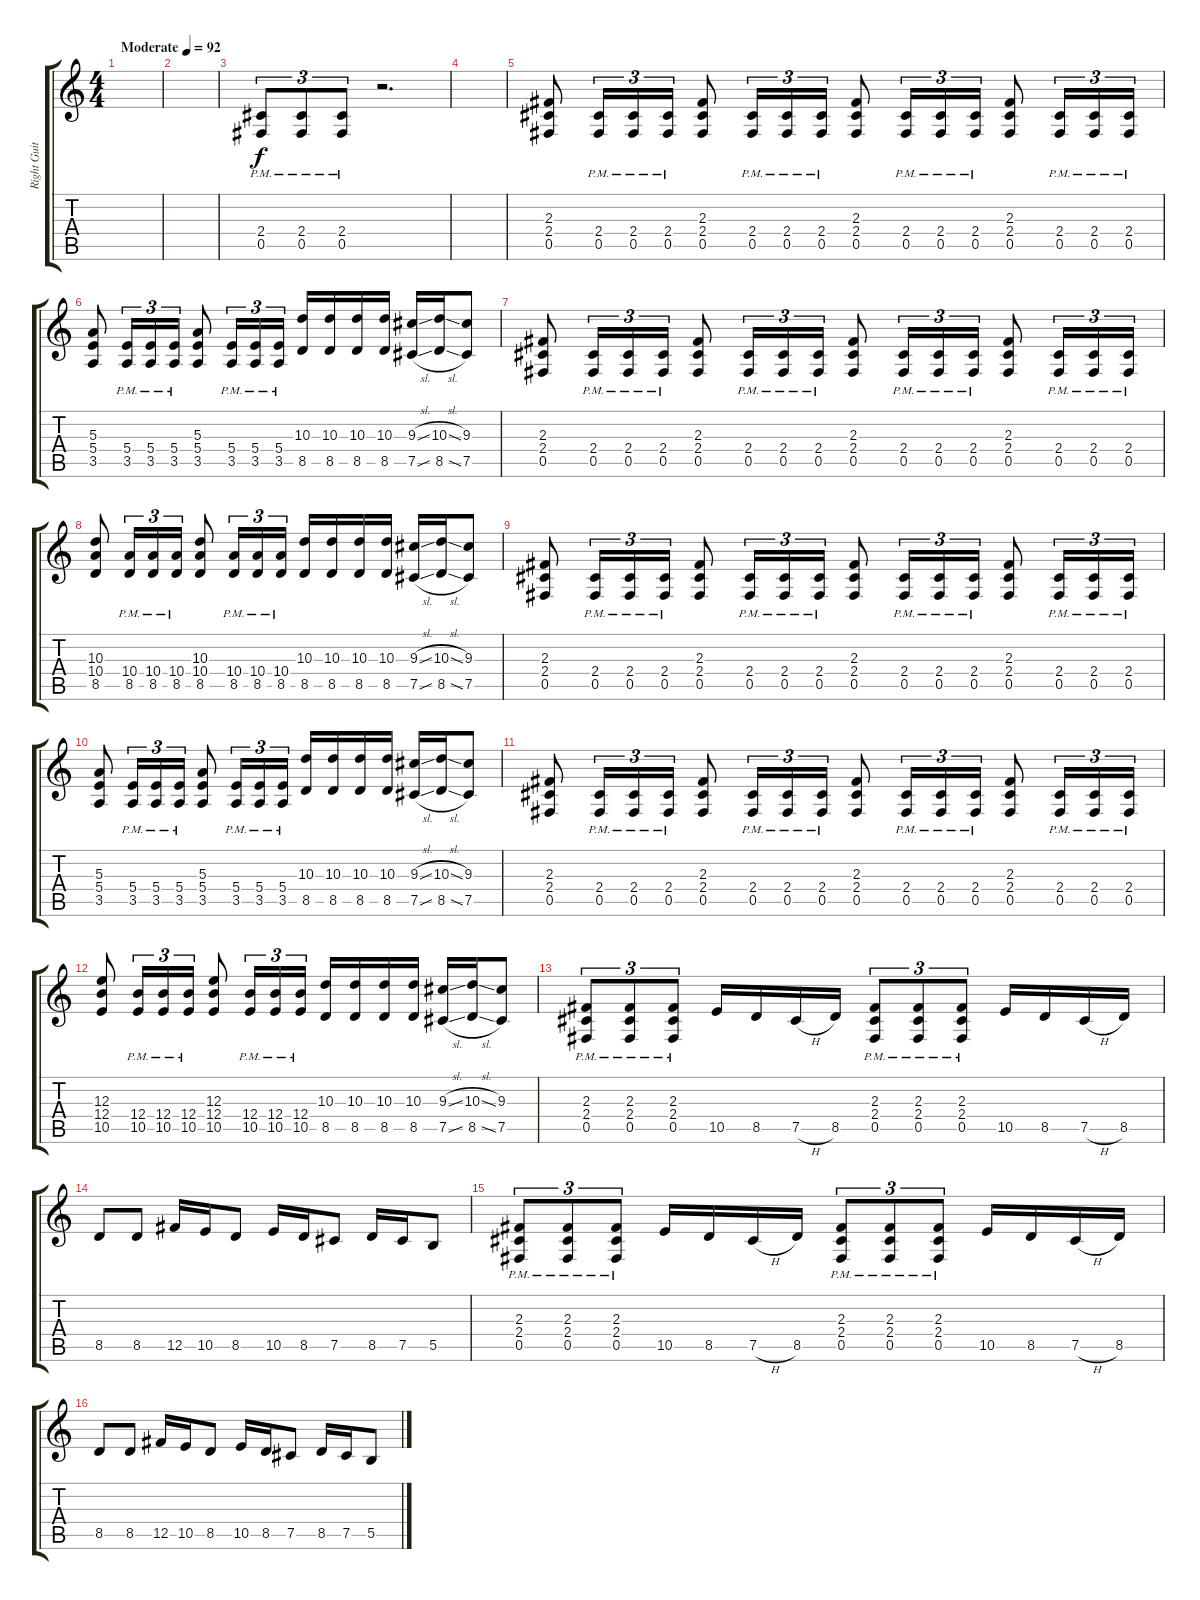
\track ("Right Guitar" "Right Guit") {instrument distortionguitar}
\staff {score tabs}
\tuning (Db4 Ab3 E3 B2 Gb2 B1) {hide}
\ts (4 4)
\tempo (92 "Moderate")
\clef g2
\ks c
|
|
(2.4{pm} 0.5{pm}).8{tu (3 2)} (2.4{pm} 0.5{pm}).8{tu (3 2)} (2.4{pm} 0.5{pm}).8{tu (3 2)} r.2{d} |
|
(2.3 2.4 0.5).8 (2.4{pm} 0.5{pm}).16{tu (3 2)} (2.4{pm} 0.5{pm}).16{tu (3 2)} (2.4{pm} 0.5{pm}).16{tu (3 2)} (2.3 2.4 0.5).8 (2.4{pm} 0.5{pm}).16{tu (3 2)} (2.4{pm} 0.5{pm}).16{tu (3 2)} (2.4{pm} 0.5{pm}).16{tu (3 2)} (2.3 2.4 0.5).8 (2.4{pm} 0.5{pm}).16{tu (3 2)} (2.4{pm} 0.5{pm}).16{tu (3 2)} (2.4{pm} 0.5{pm}).16{tu (3 2)} (2.3 2.4 0.5).8 (2.4{pm} 0.5{pm}).16{tu (3 2)} (2.4{pm} 0.5{pm}).16{tu (3 2)} (2.4{pm} 0.5{pm}).16{tu (3 2)} |
(5.3 5.4 3.5).8 (5.4{pm} 3.5{pm}).16{tu (3 2)} (5.4{pm} 3.5{pm}).16{tu (3 2)} (5.4{pm} 3.5{pm}).16{tu (3 2)} (5.3 5.4 3.5).8 (5.4{pm} 3.5{pm}).16{tu (3 2)} (5.4{pm} 3.5{pm}).16{tu (3 2)} (5.4{pm} 3.5{pm}).16{tu (3 2)} (10.3 8.5).16 (10.3 8.5).16 (10.3 8.5).16 (10.3 8.5).16 (9.3{sl} 7.5{sl}).16 (10.3{sl} 8.5{sl}).16 (9.3 7.5).8 |
(2.3 2.4 0.5).8 (2.4{pm} 0.5{pm}).16{tu (3 2)} (2.4{pm} 0.5{pm}).16{tu (3 2)} (2.4{pm} 0.5{pm}).16{tu (3 2)} (2.3 2.4 0.5).8 (2.4{pm} 0.5{pm}).16{tu (3 2)} (2.4{pm} 0.5{pm}).16{tu (3 2)} (2.4{pm} 0.5{pm}).16{tu (3 2)} (2.3 2.4 0.5).8 (2.4{pm} 0.5{pm}).16{tu (3 2)} (2.4{pm} 0.5{pm}).16{tu (3 2)} (2.4{pm} 0.5{pm}).16{tu (3 2)} (2.3 2.4 0.5).8 (2.4{pm} 0.5{pm}).16{tu (3 2)} (2.4{pm} 0.5{pm}).16{tu (3 2)} (2.4{pm} 0.5{pm}).16{tu (3 2)} |
(10.3 10.4 8.5).8 (10.4{pm} 8.5{pm}).16{tu (3 2)} (10.4{pm} 8.5{pm}).16{tu (3 2)} (10.4{pm} 8.5{pm}).16{tu (3 2)} (10.3 10.4 8.5).8 (10.4{pm} 8.5{pm}).16{tu (3 2)} (10.4{pm} 8.5{pm}).16{tu (3 2)} (10.4{pm} 8.5{pm}).16{tu (3 2)} (10.3 8.5).16 (10.3 8.5).16 (10.3 8.5).16 (10.3 8.5).16 (9.3{sl} 7.5{sl}).16 (10.3{sl} 8.5{sl}).16 (9.3 7.5).8 |
(2.3 2.4 0.5).8 (2.4{pm} 0.5{pm}).16{tu (3 2)} (2.4{pm} 0.5{pm}).16{tu (3 2)} (2.4{pm} 0.5{pm}).16{tu (3 2)} (2.3 2.4 0.5).8 (2.4{pm} 0.5{pm}).16{tu (3 2)} (2.4{pm} 0.5{pm}).16{tu (3 2)} (2.4{pm} 0.5{pm}).16{tu (3 2)} (2.3 2.4 0.5).8 (2.4{pm} 0.5{pm}).16{tu (3 2)} (2.4{pm} 0.5{pm}).16{tu (3 2)} (2.4{pm} 0.5{pm}).16{tu (3 2)} (2.3 2.4 0.5).8 (2.4{pm} 0.5{pm}).16{tu (3 2)} (2.4{pm} 0.5{pm}).16{tu (3 2)} (2.4{pm} 0.5{pm}).16{tu (3 2)} |
(5.3 5.4 3.5).8 (5.4{pm} 3.5{pm}).16{tu (3 2)} (5.4{pm} 3.5{pm}).16{tu (3 2)} (5.4{pm} 3.5{pm}).16{tu (3 2)} (5.3 5.4 3.5).8 (5.4{pm} 3.5{pm}).16{tu (3 2)} (5.4{pm} 3.5{pm}).16{tu (3 2)} (5.4{pm} 3.5{pm}).16{tu (3 2)} (10.3 8.5).16 (10.3 8.5).16 (10.3 8.5).16 (10.3 8.5).16 (9.3{sl} 7.5{sl}).16 (10.3{sl} 8.5{sl}).16 (9.3 7.5).8 |
(2.3 2.4 0.5).8 (2.4{pm} 0.5{pm}).16{tu (3 2)} (2.4{pm} 0.5{pm}).16{tu (3 2)} (2.4{pm} 0.5{pm}).16{tu (3 2)} (2.3 2.4 0.5).8 (2.4{pm} 0.5{pm}).16{tu (3 2)} (2.4{pm} 0.5{pm}).16{tu (3 2)} (2.4{pm} 0.5{pm}).16{tu (3 2)} (2.3 2.4 0.5).8 (2.4{pm} 0.5{pm}).16{tu (3 2)} (2.4{pm} 0.5{pm}).16{tu (3 2)} (2.4{pm} 0.5{pm}).16{tu (3 2)} (2.3 2.4 0.5).8 (2.4{pm} 0.5{pm}).16{tu (3 2)} (2.4{pm} 0.5{pm}).16{tu (3 2)} (2.4{pm} 0.5{pm}).16{tu (3 2)} |
(12.3 12.4 10.5).8 (12.4{pm} 10.5{pm}).16{tu (3 2)} (12.4{pm} 10.5{pm}).16{tu (3 2)} (12.4{pm} 10.5{pm}).16{tu (3 2)} (12.3 12.4 10.5).8 (12.4{pm} 10.5{pm}).16{tu (3 2)} (12.4{pm} 10.5{pm}).16{tu (3 2)} (12.4{pm} 10.5{pm}).16{tu (3 2)} (10.3 8.5).16 (10.3 8.5).16 (10.3 8.5).16 (10.3 8.5).16 (9.3{sl} 7.5{sl}).16 (10.3{sl} 8.5{sl}).16 (9.3 7.5).8 |
(2.3{pm} 2.4{pm} 0.5{pm}).8{tu (3 2)} (2.3{pm} 2.4{pm} 0.5{pm}).8{tu (3 2)} (2.3{pm} 2.4{pm} 0.5{pm}).8{tu (3 2)} 10.5.16 8.5.16 7.5{h}.16 8.5.16 (2.3{pm} 2.4{pm} 0.5{pm}).8{tu (3 2)} (2.3{pm} 2.4{pm} 0.5{pm}).8{tu (3 2)} (2.3{pm} 2.4{pm} 0.5{pm}).8{tu (3 2)} 10.5.16 8.5.16 7.5{h}.16 8.5.16 |
8.5.8 8.5.8 12.5.16 10.5.16 8.5.8 10.5.16 8.5.16 7.5.8 8.5.16 7.5.16 5.5.8 |
(2.3{pm} 2.4{pm} 0.5{pm}).8{tu (3 2)} (2.3{pm} 2.4{pm} 0.5{pm}).8{tu (3 2)} (2.3{pm} 2.4{pm} 0.5{pm}).8{tu (3 2)} 10.5.16 8.5.16 7.5{h}.16 8.5.16 (2.3{pm} 2.4{pm} 0.5{pm}).8{tu (3 2)} (2.3{pm} 2.4{pm} 0.5{pm}).8{tu (3 2)} (2.3{pm} 2.4{pm} 0.5{pm}).8{tu (3 2)} 10.5.16 8.5.16 7.5{h}.16 8.5.16 |
8.5.8 8.5.8 12.5.16 10.5.16 8.5.8 10.5.16 8.5.16 7.5.8 8.5.16 7.5.16 5.5.8
